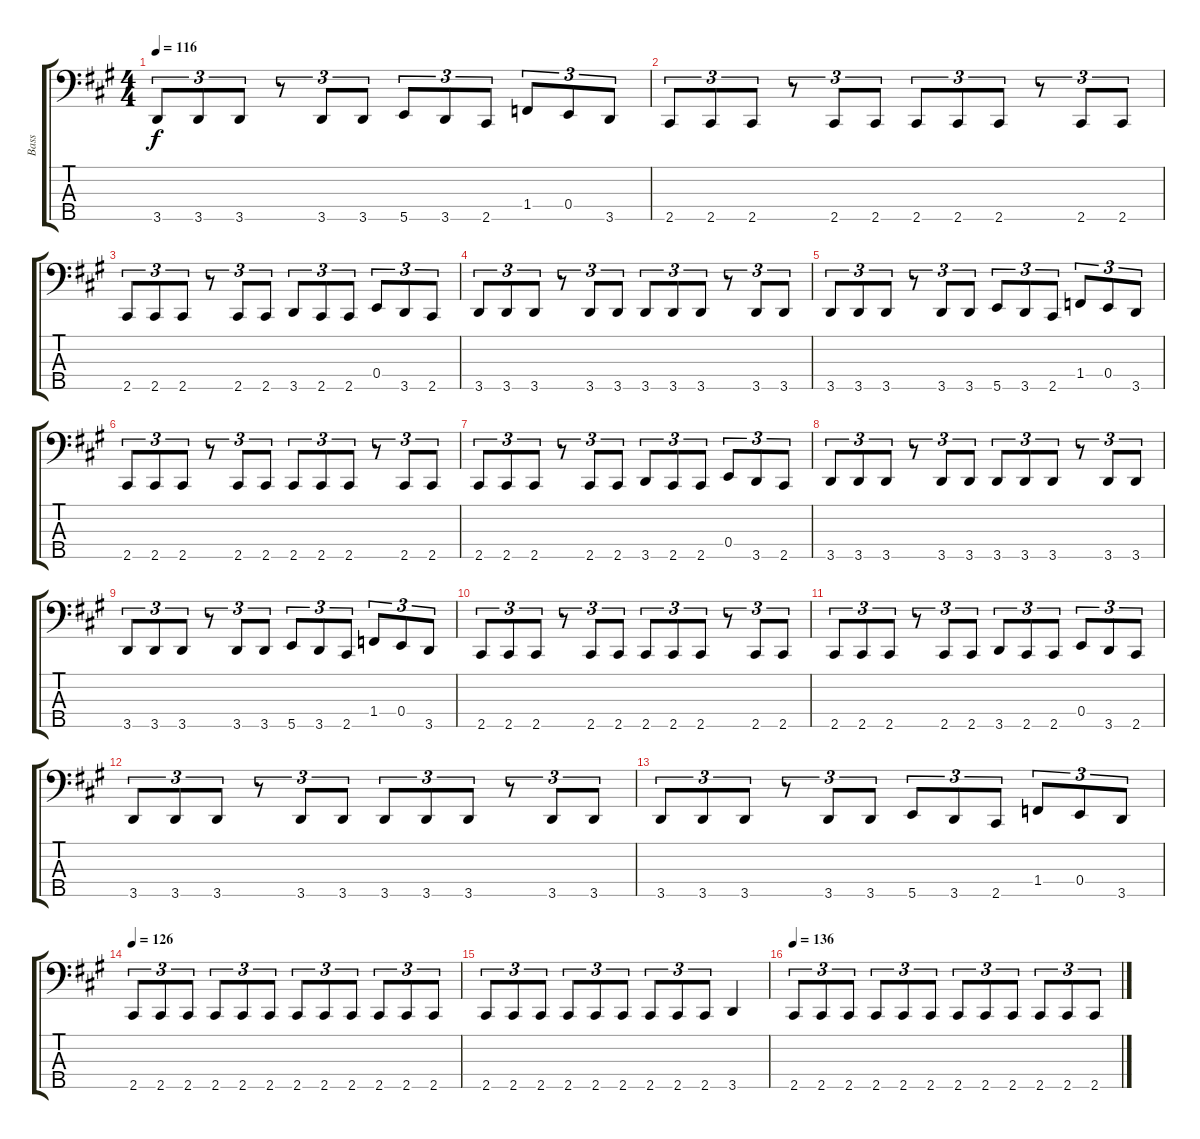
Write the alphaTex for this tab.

\track ("Bass" "Bass") {instrument electricbassfinger}
\staff {score tabs}
\tuning (G2 D2 A1 E1 B0) {hide}
\ts (4 4)
\tempo 116
\clef f4
\ks a
3.5.8{tu (3 2) dy f} 3.5.8{tu (3 2)} 3.5.8{tu (3 2)} r.8{tu (3 2)} 3.5.8{tu (3 2)} 3.5.8{tu (3 2)} 5.5.8{tu (3 2)} 3.5.8{tu (3 2)} 2.5.8{tu (3 2)} 1.4.8{tu (3 2)} 0.4.8{tu (3 2)} 3.5.8{tu (3 2)} |
2.5.8{tu (3 2)} 2.5.8{tu (3 2)} 2.5.8{tu (3 2)} r.8{tu (3 2)} 2.5.8{tu (3 2)} 2.5.8{tu (3 2)} 2.5.8{tu (3 2)} 2.5.8{tu (3 2)} 2.5.8{tu (3 2)} r.8{tu (3 2)} 2.5.8{tu (3 2)} 2.5.8{tu (3 2)} |
2.5.8{tu (3 2)} 2.5.8{tu (3 2)} 2.5.8{tu (3 2)} r.8{tu (3 2)} 2.5.8{tu (3 2)} 2.5.8{tu (3 2)} 3.5.8{tu (3 2)} 2.5.8{tu (3 2)} 2.5.8{tu (3 2)} 0.4.8{tu (3 2)} 3.5.8{tu (3 2)} 2.5.8{tu (3 2)} |
3.5.8{tu (3 2)} 3.5.8{tu (3 2)} 3.5.8{tu (3 2)} r.8{tu (3 2)} 3.5.8{tu (3 2)} 3.5.8{tu (3 2)} 3.5.8{tu (3 2)} 3.5.8{tu (3 2)} 3.5.8{tu (3 2)} r.8{tu (3 2)} 3.5.8{tu (3 2)} 3.5.8{tu (3 2)} |
3.5.8{tu (3 2)} 3.5.8{tu (3 2)} 3.5.8{tu (3 2)} r.8{tu (3 2)} 3.5.8{tu (3 2)} 3.5.8{tu (3 2)} 5.5.8{tu (3 2)} 3.5.8{tu (3 2)} 2.5.8{tu (3 2)} 1.4.8{tu (3 2)} 0.4.8{tu (3 2)} 3.5.8{tu (3 2)} |
2.5.8{tu (3 2)} 2.5.8{tu (3 2)} 2.5.8{tu (3 2)} r.8{tu (3 2)} 2.5.8{tu (3 2)} 2.5.8{tu (3 2)} 2.5.8{tu (3 2)} 2.5.8{tu (3 2)} 2.5.8{tu (3 2)} r.8{tu (3 2)} 2.5.8{tu (3 2)} 2.5.8{tu (3 2)} |
2.5.8{tu (3 2)} 2.5.8{tu (3 2)} 2.5.8{tu (3 2)} r.8{tu (3 2)} 2.5.8{tu (3 2)} 2.5.8{tu (3 2)} 3.5.8{tu (3 2)} 2.5.8{tu (3 2)} 2.5.8{tu (3 2)} 0.4.8{tu (3 2)} 3.5.8{tu (3 2)} 2.5.8{tu (3 2)} |
3.5.8{tu (3 2)} 3.5.8{tu (3 2)} 3.5.8{tu (3 2)} r.8{tu (3 2)} 3.5.8{tu (3 2)} 3.5.8{tu (3 2)} 3.5.8{tu (3 2)} 3.5.8{tu (3 2)} 3.5.8{tu (3 2)} r.8{tu (3 2)} 3.5.8{tu (3 2)} 3.5.8{tu (3 2)} |
3.5.8{tu (3 2)} 3.5.8{tu (3 2)} 3.5.8{tu (3 2)} r.8{tu (3 2)} 3.5.8{tu (3 2)} 3.5.8{tu (3 2)} 5.5.8{tu (3 2)} 3.5.8{tu (3 2)} 2.5.8{tu (3 2)} 1.4.8{tu (3 2)} 0.4.8{tu (3 2)} 3.5.8{tu (3 2)} |
2.5.8{tu (3 2)} 2.5.8{tu (3 2)} 2.5.8{tu (3 2)} r.8{tu (3 2)} 2.5.8{tu (3 2)} 2.5.8{tu (3 2)} 2.5.8{tu (3 2)} 2.5.8{tu (3 2)} 2.5.8{tu (3 2)} r.8{tu (3 2)} 2.5.8{tu (3 2)} 2.5.8{tu (3 2)} |
2.5.8{tu (3 2)} 2.5.8{tu (3 2)} 2.5.8{tu (3 2)} r.8{tu (3 2)} 2.5.8{tu (3 2)} 2.5.8{tu (3 2)} 3.5.8{tu (3 2)} 2.5.8{tu (3 2)} 2.5.8{tu (3 2)} 0.4.8{tu (3 2)} 3.5.8{tu (3 2)} 2.5.8{tu (3 2)} |
3.5.8{tu (3 2)} 3.5.8{tu (3 2)} 3.5.8{tu (3 2)} r.8{tu (3 2)} 3.5.8{tu (3 2)} 3.5.8{tu (3 2)} 3.5.8{tu (3 2)} 3.5.8{tu (3 2)} 3.5.8{tu (3 2)} r.8{tu (3 2)} 3.5.8{tu (3 2)} 3.5.8{tu (3 2)} |
3.5.8{tu (3 2)} 3.5.8{tu (3 2)} 3.5.8{tu (3 2)} r.8{tu (3 2)} 3.5.8{tu (3 2)} 3.5.8{tu (3 2)} 5.5.8{tu (3 2)} 3.5.8{tu (3 2)} 2.5.8{tu (3 2)} 1.4.8{tu (3 2)} 0.4.8{tu (3 2)} 3.5.8{tu (3 2)} |
\tempo 126
2.5.8{tu (3 2)} 2.5.8{tu (3 2)} 2.5.8{tu (3 2)} 2.5.8{tu (3 2)} 2.5.8{tu (3 2)} 2.5.8{tu (3 2)} 2.5.8{tu (3 2)} 2.5.8{tu (3 2)} 2.5.8{tu (3 2)} 2.5.8{tu (3 2)} 2.5.8{tu (3 2)} 2.5.8{tu (3 2)} |
2.5.8{tu (3 2)} 2.5.8{tu (3 2)} 2.5.8{tu (3 2)} 2.5.8{tu (3 2)} 2.5.8{tu (3 2)} 2.5.8{tu (3 2)} 2.5.8{tu (3 2)} 2.5.8{tu (3 2)} 2.5.8{tu (3 2)} 3.5.4 |
\tempo 136
2.5.8{tu (3 2)} 2.5.8{tu (3 2)} 2.5.8{tu (3 2)} 2.5.8{tu (3 2)} 2.5.8{tu (3 2)} 2.5.8{tu (3 2)} 2.5.8{tu (3 2)} 2.5.8{tu (3 2)} 2.5.8{tu (3 2)} 2.5.8{tu (3 2)} 2.5.8{tu (3 2)} 2.5.8{tu (3 2)}
